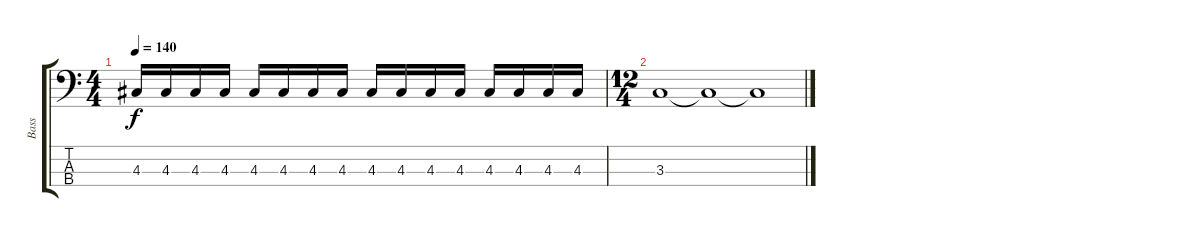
\track ("Bass" "Bass") {instrument electricbasspick}
\staff {score tabs}
\tuning (G2 D2 A1 E1) {hide}
\ts (4 4)
\tempo 140
\clef f4
\ks c
4.3.16{dy f} 4.3.16 4.3.16 4.3.16 4.3.16 4.3.16 4.3.16 4.3.16 4.3.16 4.3.16 4.3.16 4.3.16 4.3.16 4.3.16 4.3.16 4.3.16 |
\ts (12 4)
3.3.1 3.3{t}.1 3.3{t}.1
